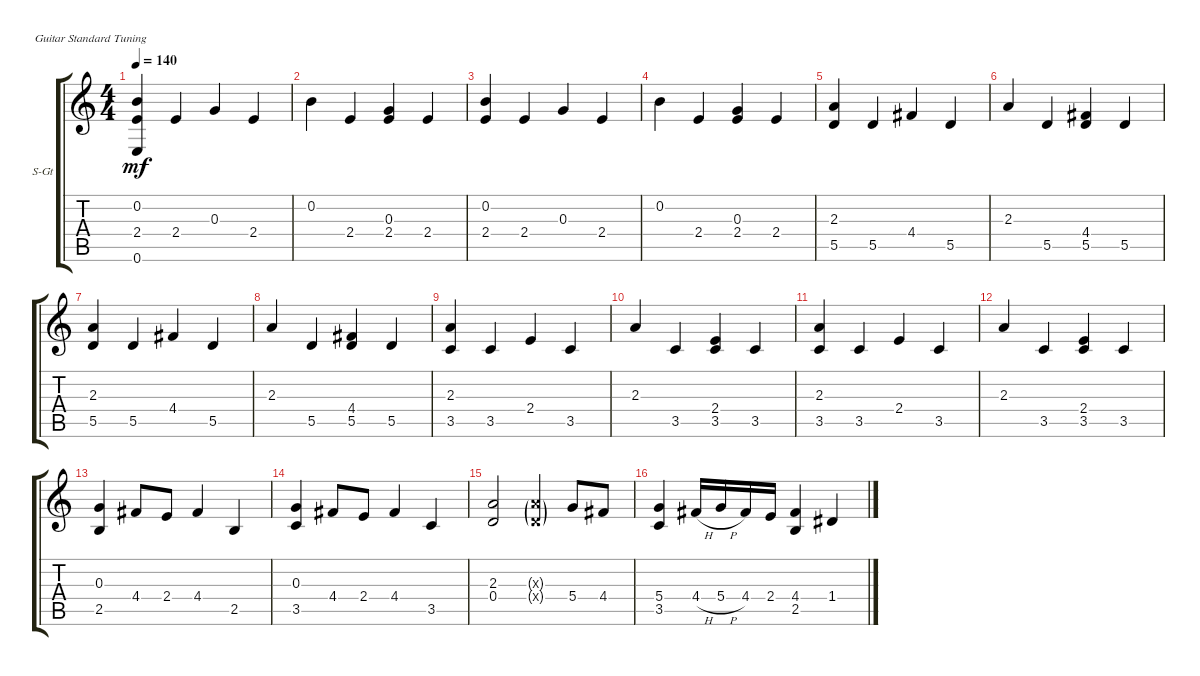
\defaultSystemsLayout 4
\bracketExtendMode groupsimilarinstruments
\firstSystemTrackNameOrientation horizontal
\otherSystemsTrackNameOrientation horizontal
\track ("Steel Guitar" "S-Gt") {instrument acousticguitarsteel}
\staff {score tabs}
\tuning (E4 B3 G3 D3 A2 E2)
\ts (4 4)
\tempo 140
\clef g2
\ks c
(0.2 2.4 0.6).4{dy mf instrument acousticguitarsteel} 2.4.4 0.3.4 2.4.4 |
0.2.4 2.4.4 (2.4 0.3).4 2.4.4 |
(0.2 2.4).4 2.4.4 0.3.4 2.4.4 |
0.2.4 2.4.4 (2.4 0.3).4 2.4.4 |
(2.3 5.5).4 5.5.4 4.4.4 5.5.4 |
2.3.4 5.5.4 (5.5 4.4).4 5.5.4 |
(2.3 5.5).4 5.5.4 4.4.4 5.5.4 |
2.3.4 5.5.4 (5.5 4.4).4 5.5.4 |
(2.3 3.5).4 3.5.4 2.4.4 3.5.4 |
2.3.4 3.5.4 (3.5 2.4).4 3.5.4 |
(2.3 3.5).4 3.5.4 2.4.4 3.5.4 |
2.3.4 3.5.4 (3.5 2.4).4 3.5.4 |
(2.5 0.3).4 4.4.8 2.4.8 4.4.4 2.5.4 |
(3.5 0.3).4 4.4.8 2.4.8 4.4.4 3.5.4 |
(2.3 0.4).2 (2.3{g x} 0.4{g x}).4 5.4.8 4.4.8 |
(5.4 3.5).4 4.4{h}.16 5.4{h}.16 4.4.16 2.4.16 (4.4 2.5).4 1.4.4
